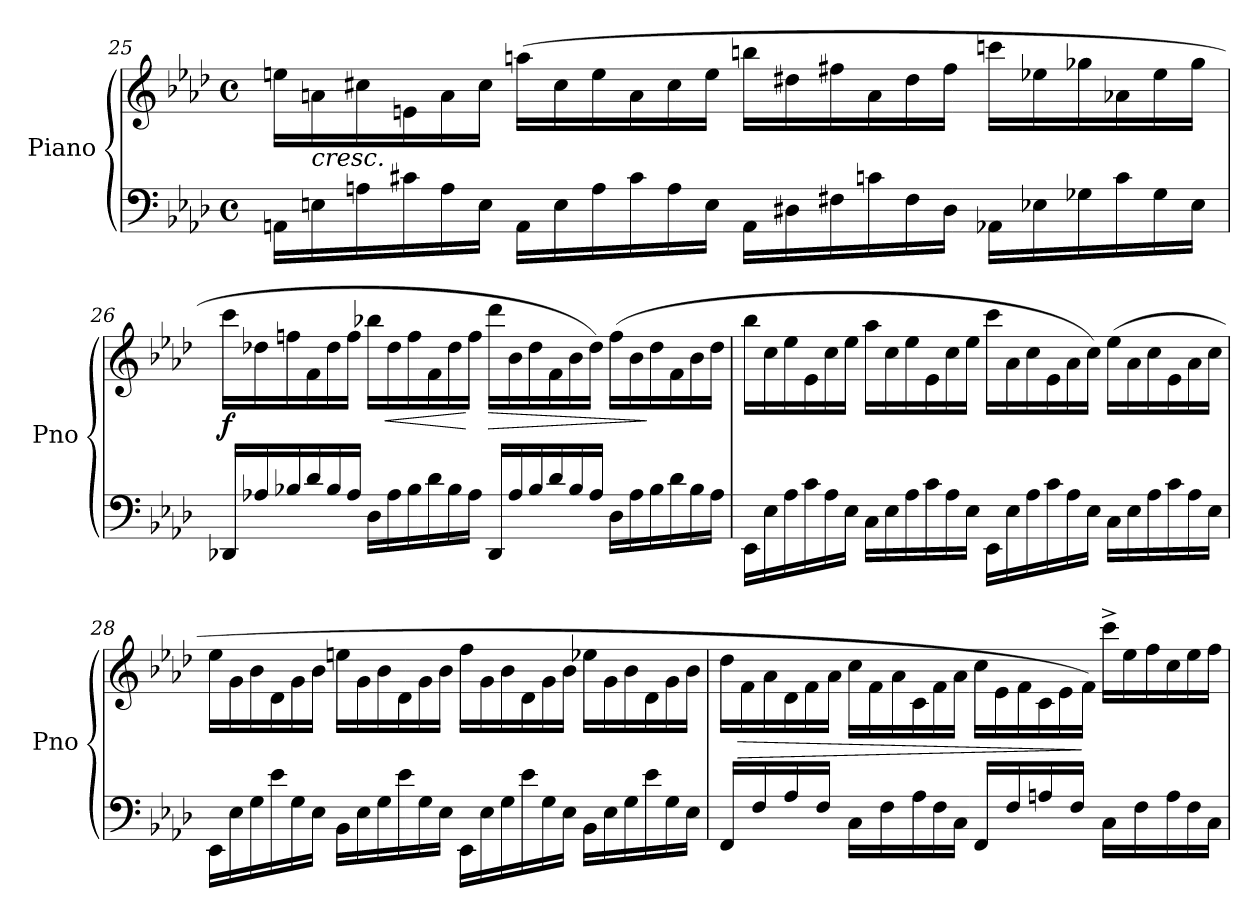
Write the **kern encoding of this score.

**kern	**kern	**dynam
*part1	*part1	*part1
*staff2	*staff1	*staff1/2
*I"Piano	*	*
*I'Pno	*	*
!!LO:LB:g=z
*clefF4	*clefG2	*
*k[b-e-a-d-]	*k[b-e-a-d-]	*
*M4/4	*M4/4	*
*met(c)	*met(c)	*
*Xtuplet	*Xtuplet	*
=25	=25	=25
24AAn\LL	24een\LL	.
!	!	!LO:HP:b
24En\	24an\	<
24An\	24cc#X\	.
24c#X\	24en\	.
24A\	24a\	.
24E\JJ	24cc#\JJ	.
24AA\LL	(>24aan\LL	.
24E\	24cc#\	.
24A\	24ee\	.
24c#\	24a\	.
24A\	24cc#\	.
24E\JJ	24ee\JJ	.
24AA\LL	24bbn\LL	.
24D#X\	24dd#X\	.
24F#X\	24ff#X\	.
!	!	!LO:DY:b
24cn\	24a\	other-dynamics
24F#\	24dd#\	.
24D#\JJ	24ff#\JJ	.
24AA-X\LL	24cccn\LL	.
24E-X\	24ee-X\	.
24G-X\	24gg-X\	.
24c\	24a-X\	.
24G-\	24ee-\	.
24E-\JJ	24gg-\JJ	[
!!LO:LB:g=z
=26	=26	=26
!	!	!LO:DY:b
24DD-X/LL	24ccc\LL	f
24A-X/	24dd-X\	.
24B-X/	24ffn\	.
24d-/	24f\	.
24B-/	24dd-\	.
24A-/JJ	24ff\JJ	.
24D-\LL	24bb-X\LL	.
!	!	!LO:HP:b
24A-\	24dd-\	<
24B-\	24ff\	.
24d-\	24f\	.
24B-\	24dd-\	.
24A-\JJ	24ff\JJ	[
!	!	!LO:HP:b
24DD-/LL	24ddd-\LL	>
24A-/	24b-\	.
24B-/	24dd-\	.
24d-/	24f\	.
24B-/	24b-\	.
24A-/JJ	24dd-\JJ)	.
24D-\LL	(>24ff\LL	.
24A-\	24b-\	.
24B-\	24dd-\	]
24d-\	24f\	.
24B-\	24b-\	.
24A-\JJ	24dd-\JJ	.
!!LO:LB:g=z
=27	=27	=27
24EE-\LL	24bb-\LL	.
24E-\	24cc\	.
24A-\	24ee-\	.
24c\	24e-\	.
24A-\	24cc\	.
24E-\JJ	24ee-\JJ	.
24C\LL	24aa-\LL	.
24E-\	24cc\	.
24A-\	24ee-\	.
24c\	24e-\	.
24A-\	24cc\	.
24E-\JJ	24ee-\JJ	.
24EE-\LL	24ccc\LL	.
24E-\	24a-\	.
24A-\	24cc\	.
24c\	24e-\	.
24A-\	24a-\	.
24E-\JJ	24cc\JJ)	.
24C\LL	(>24ee-\LL	.
24E-\	24a-\	.
24A-\	24cc\	.
24c\	24e-\	.
24A-\	24a-\	.
24E-\JJ	24cc\JJ	.
!!LO:PB:g=z
=28	=28	=28
24EE-\LL	24ee-\LL	.
24E-\	24g\	.
24G\	24b-\	.
24e-\	24d-\	.
24G\	24g\	.
24E-\JJ	24b-\JJ	.
24BB-\LL	24een\LL	.
24E-\	24g\	.
24G\	24b-\	.
24e-\	24d-\	.
24G\	24g\	.
24E-\JJ	24b-\JJ	.
24EE-\LL	24ff\LL	.
24E-\	24g\	.
24G\	24b-\	.
24e-\	24d-\	.
24G\	24g\	.
24E-\JJ	24b-\JJ	.
24BB-\LL	24ee-X\LL	.
24E-\	24g\	.
24G\	24b-\	.
24e-\	24d-\	.
24G\	24g\	.
24E-\JJ	24b-\JJ	.
!!LO:LB:g=z
=29	=29	=29
16FF/LL	24dd-\LL	.
!	!	!LO:HP:b
.	24f\	>
16F/	.	.
.	24a-\	.
16A-/	24d-\	.
.	24f\	.
16F/JJ	.	.
.	24a-\JJ	.
16C\LL	24cc\LL	.
.	24f\	.
16F\	.	.
.	24a-\	.
24A-\	24c\	.
24F\	24f\	.
24C\JJ	24a-\JJ	.
16FF/LL	24cc\LL	.
.	24e-\	.
16F/	.	.
.	24f\	.
16An/	24c\	.
.	24e-\	.
16F/JJ	.	.
.	24f\JJ)	]
16C\LL	24ccc^\LL	.
.	24ee-\	.
16F\	.	.
.	24ff\	.
24A\	24cc\	.
24F\	24ee-\	.
24C\JJ	24ff\JJ	.
=	=	=
*-	*-	*-
